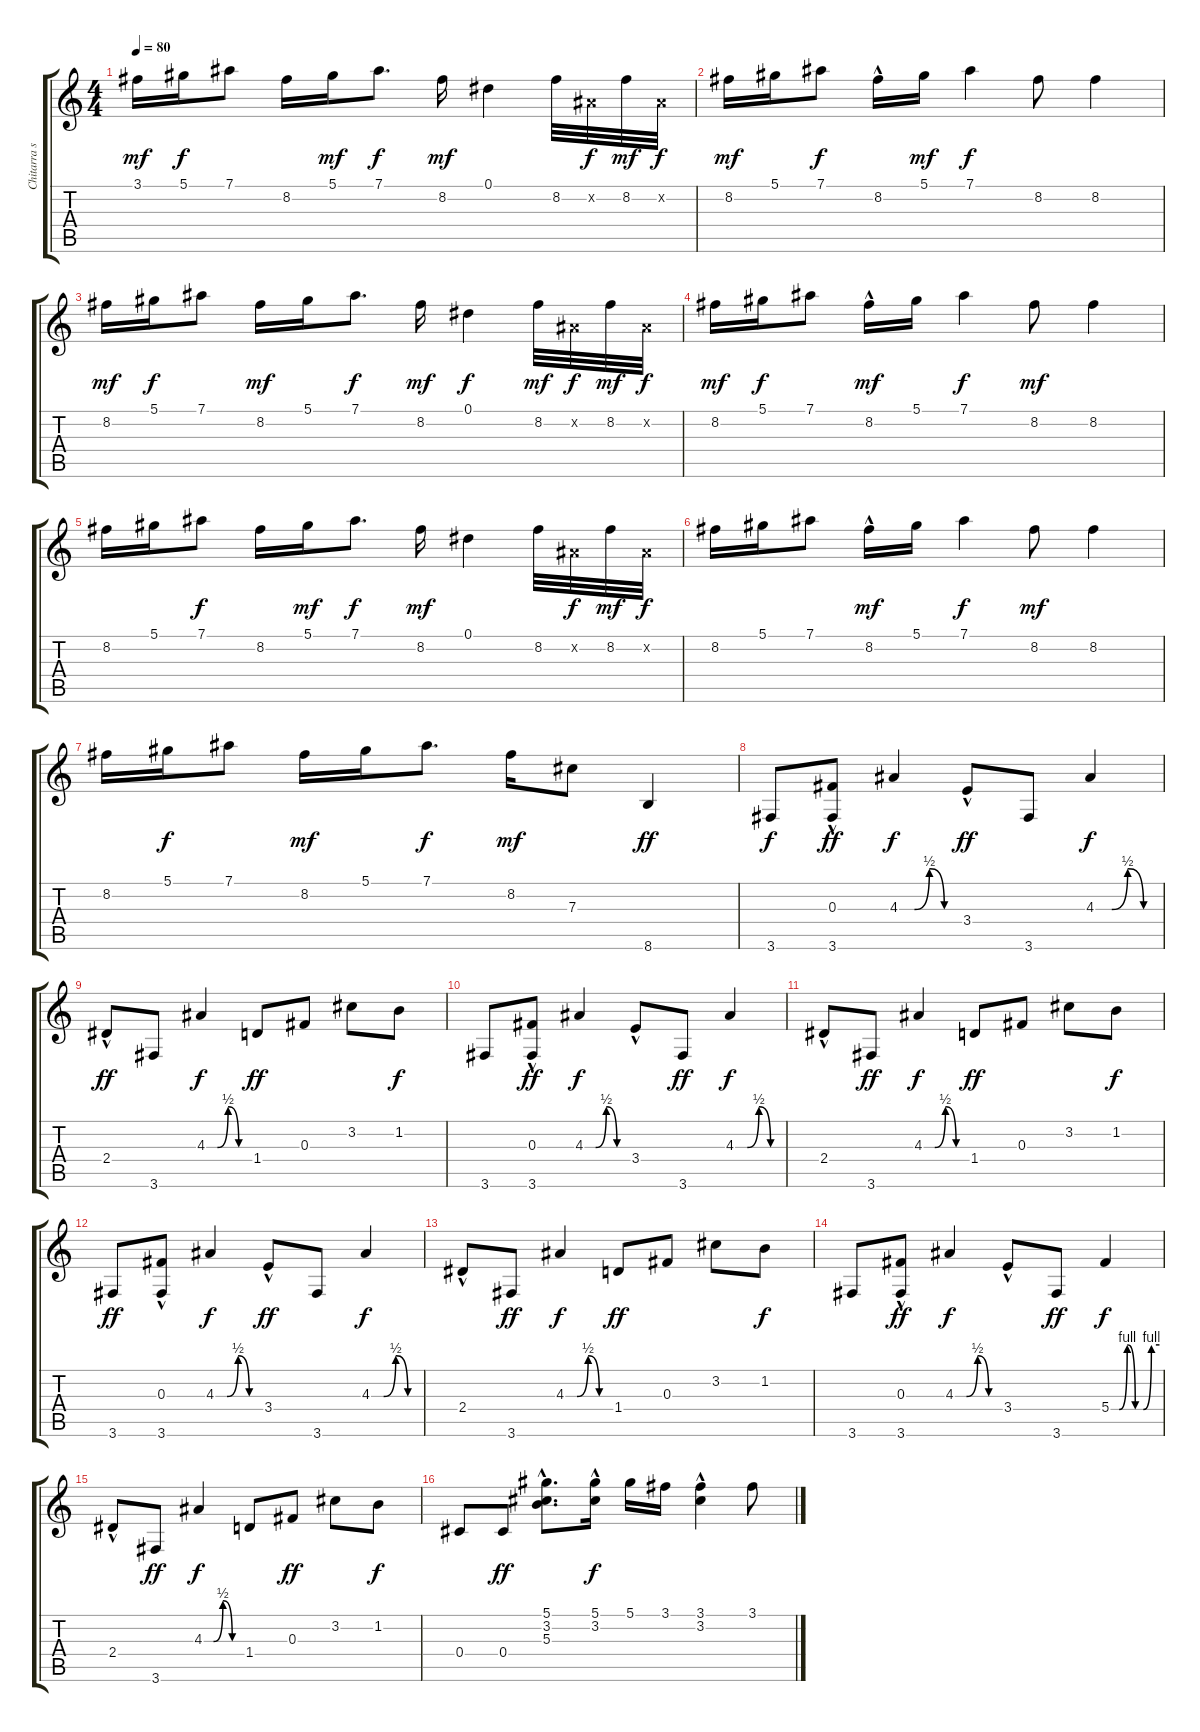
\track ("Chitarra solista" "Chitarra s") {instrument distortionguitar}
\staff {score tabs}
\tuning (Eb4 Bb3 Gb3 Db3 Ab2 Eb2) {hide}
\ts (4 4)
\tempo 80
\clef g2
\ks c
3.1.16{dy mf} 5.1.16{dy f} 7.1.8 8.2.16 5.1.16{dy mf} 7.1.8{d dy f} 8.2.16{dy mf} 0.1.4 8.2.32 0.2{x}.32{dy f} 8.2.32{dy mf} 0.2{x}.32{dy f} |
8.2.16{dy mf} 5.1.16 7.1.8{dy f} 8.2{hac}.16 5.1.16{dy mf} 7.1.4{dy f} 8.2.8 8.2.4 |
8.2.16{dy mf} 5.1.16{dy f} 7.1.8 8.2.16{dy mf} 5.1.16 7.1.8{d dy f} 8.2.16{dy mf} 0.1.4{dy f} 8.2.32{dy mf} 0.2{x}.32{dy f} 8.2.32{dy mf} 0.2{x}.32{dy f} |
8.2.16{dy mf} 5.1.16{dy f} 7.1.8 8.2{hac}.16{dy mf} 5.1.16 7.1.4{dy f} 8.2.8{dy mf} 8.2.4 |
8.2.16 5.1.16 7.1.8{dy f} 8.2.16 5.1.16{dy mf} 7.1.8{d dy f} 8.2.16{dy mf} 0.1.4 8.2.32 0.2{x}.32{dy f} 8.2.32{dy mf} 0.2{x}.32{dy f} |
8.2.16 5.1.16 7.1.8 8.2{hac}.16{dy mf} 5.1.16 7.1.4{dy f} 8.2.8{dy mf} 8.2.4 |
8.2.16 5.1.16{dy f} 7.1.8 8.2.16{dy mf} 5.1.16 7.1.8{d dy f} 8.2.16{dy mf} 7.3.8 8.6.4{dy ff} |
3.6.8{dy f} (0.3{hac} 3.6{hac}).8{dy ff} 4.3{be (custom 0 0 15 0 30 2 45 0 60 0)}.4{dy f} 3.4{hac}.8{dy ff} 3.6.8 4.3{be (custom 0 0 15 0 30 2 45 0 60 0)}.4{dy f} |
2.4{hac}.8{dy ff} 3.6.8 4.3{be (custom 0 0 15 0 30 2 45 0 60 0)}.4{dy f} 1.4.8{dy ff} 0.3.8 3.2.8 1.2.8{dy f} |
3.6.8 (0.3{hac} 3.6{hac}).8{dy ff} 4.3{be (custom 0 0 15 0 30 2 45 0 60 0)}.4{dy f} 3.4{hac}.8 3.6.8{dy ff} 4.3{be (custom 0 0 15 0 30 2 45 0 60 0)}.4{dy f} |
2.4{hac}.8 3.6.8{dy ff} 4.3{be (custom 0 0 15 0 30 2 45 0 60 0)}.4{dy f} 1.4.8{dy ff} 0.3.8 3.2.8 1.2.8{dy f} |
3.6.8{dy ff} (0.3{hac} 3.6{hac}).8 4.3{be (custom 0 0 15 0 30 2 45 0 60 0)}.4{dy f} 3.4{hac}.8{dy ff} 3.6.8 4.3{be (custom 0 0 15 0 30 2 45 0 60 0)}.4{dy f} |
2.4{hac}.8 3.6.8{dy ff} 4.3{be (custom 0 0 15 0 30 2 45 0 60 0)}.4{dy f} 1.4.8{dy ff} 0.3.8 3.2.8 1.2.8{dy f} |
3.6.8 (0.3{hac} 3.6{hac}).8{dy ff} 4.3{be (custom 0 0 15 0 30 2 45 0 60 0)}.4{dy f} 3.4{hac}.8 3.6.8{dy ff} 5.4{be (custom 0 0 10 0 20 4 30 0 40 0 50 4 60 4)}.4{dy f} |
2.4{hac}.8 3.6.8{dy ff} 4.3{be (custom 0 0 15 0 30 2 45 0 60 0)}.4{dy f} 1.4.8 0.3.8{dy ff} 3.2.8 1.2.8{dy f} |
0.4.8 0.4.8{dy ff} (5.1{hac} 3.2 5.3{hac}).8{d} (5.1 3.2{hac}).16{dy f} 5.1.16 3.1.16 (3.1 3.2{hac}).4 3.1.8
